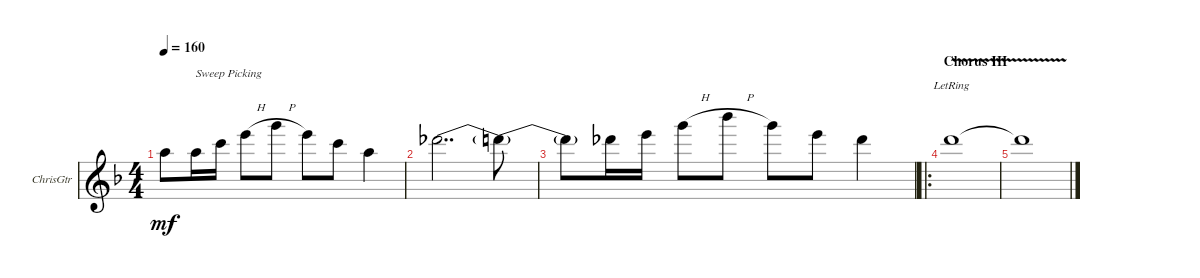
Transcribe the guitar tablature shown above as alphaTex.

\defaultSystemsLayout 4
\bracketExtendMode groupsimilarinstruments
\firstSystemTrackNameOrientation horizontal
\otherSystemsTrackNameOrientation horizontal
\track ("Lead Guitar II" "ChrisGtr") {instrument distortionguitar}
\staff {score}
\tuning (E4 B3 G3 D3 A2 D2)
\ts (4 4)
\tempo 160
\clef g2
\ks dminor
10.2{t}.8{dy mf} 14.3.16{txt "Sweep Picking"} 13.2.16 12.1{h}.8 15.1{h}.8 12.1.8 13.2.8 14.3.4 |
18.3{be (bend 0 0 1.7999999999999998 2)}.2{dd} 18.3{be (release 0 2 15 0) t}.8 |
18.3{t}.8 18.3.16 17.2.16 15.1{h}.8 18.1{h}.8 15.1.8 17.2.8 18.3.4 |
\ro
\section ("" "Chorus III")
15.2{v lr}.1 |
15.2{v t}.1
